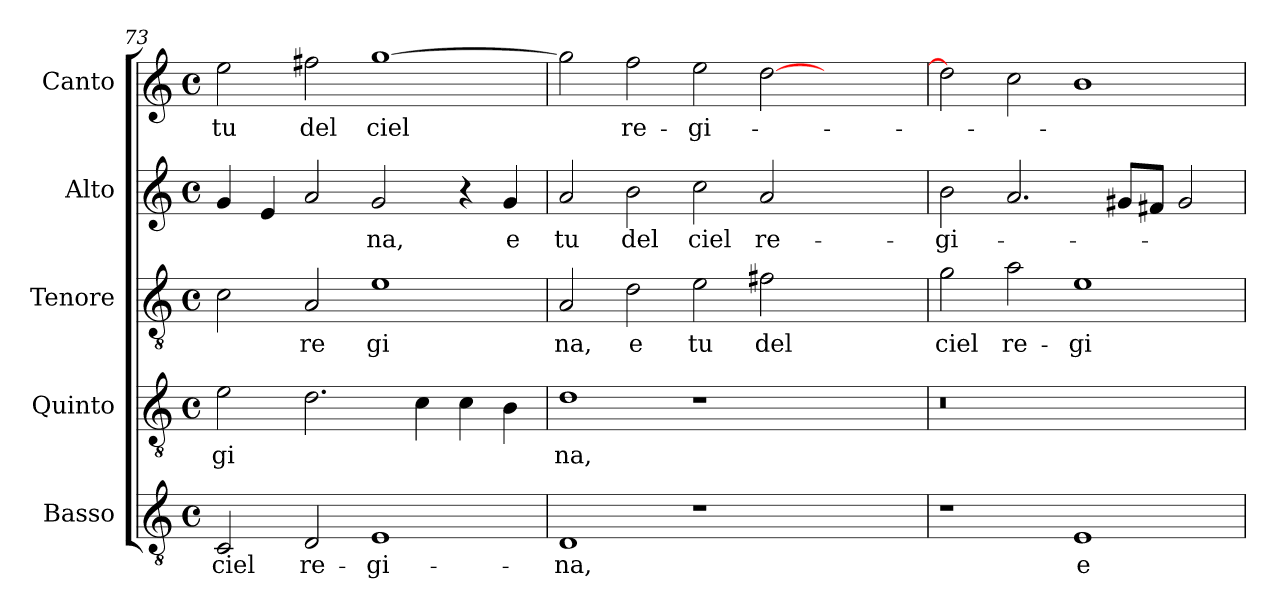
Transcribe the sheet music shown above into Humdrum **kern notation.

**kern	**text	**kern	**text	**kern	**text	**kern	**text	**kern	**text
*part5	*part5	*part4	*part4	*part3	*part3	*part2	*part2	*part1	*part1
*staff5	*staff5	*staff4	*staff4	*staff3	*staff3	*staff2	*staff2	*staff1	*staff1
*I"Basso	*	*I"Quinto	*	*I"Tenore	*	*I"Alto	*	*I"Canto	*
*clefGv2	*	*clefGv2	*	*clefGv2	*	*clefG2	*	*clefG2	*
*k[]	*	*	*	*	*	*	*	*	*
*C:	*	*	*	*	*	*	*	*	*
*M4/4	*	*M4/4	*	*M4/4	*	*M4/4	*	*M4/4	*
*met(c)	*	*met(c)	*	*met(c)	*	*met(c)	*	*met(c)	*
=73	=73	=73	=73	=73	=73	=73	=73	=73	=73
!	!LO:LY:b:cj	!	!LO:LY:b:cj	!	!	!	!	!	!LO:LY:b:cj
2C/	ciel	2e\	gi	2c\	.	4g/	.	2ee\	tu
.	.	.	.	.	.	4e/	.	.	.
!	!LO:LY:b:cj	!	!	!	!LO:LY:b:cj	!	!	!	!LO:LY:b:cj
2D/	re-	2.d\	.	2A/	re	2a/	.	2ff#X\	del
!	!LO:LY:b:cj	!	!	!	!LO:LY:b:cj	!	!LO:LY:b:cj	!	!LO:LY:b:cj
1E	-gi-	.	.	1e	gi	2g/	-na,	[>1gg	ciel
.	.	4c\	.	.	.	.	.	.	.
.	.	4c\	.	.	.	4r	.	.	.
!	!	!	!	!	!	!	!LO:LY:b:cj	!	!
.	.	4B\	.	.	.	4g/	e	.	.
!!LO:LB:g=z
=74	=74	=74	=74	=74	=74	=74	=74	=74	=74
!	!LO:LY:b:cj	!	!LO:LY:b:cj	!	!LO:LY:b:cj	!	!LO:LY:b:cj	!	!
1D	-na,	1d	na,	2A/	na,	2a/	tu	2gg\]	.
!	!	!	!	!	!LO:LY:b:cj	!	!LO:LY:b:cj	!	!LO:LY:b:cj
.	.	.	.	2d\	e	2b\	del	2ff\	re-
!LO:N:vis=1	!	!LO:N:vis=1	!	!	!LO:LY:b:cj	!	!LO:LY:b:cj	!	!LO:LY:b:cj
0r	.	0r	.	2e\	tu	2cc\	ciel	2ee\	-gi-
!	!	!	!	!	!LO:LY:b:cj	!	!LO:LY:b:cj	!	!
.	.	.	.	2f#X\	del	2a/	re-	[>2dd\	.
.	.	.	.	1ryy	.	1ryy	.	1ryy	.
=75	=75	=75	=75	=75	=75	=75	=75	=75	=75
!	!	!	!	!	!LO:LY:b:cj	!	!LO:LY:b:cj	!	!
1r	.	0r	.	2g\	ciel	2b\	-gi-	2dd\]	.
!	!	!	!	!	!LO:LY:b:cj	!	!	!	!
.	.	.	.	2a\	re-	2.a/	.	2cc\	.
!	!LO:LY:b:cj	!	!	!	!LO:LY:b:cj	!	!	!	!
1E	e	.	.	1e	-gi-	.	.	1b	.
.	.	.	.	.	.	8g#/L	.	.	.
.	.	.	.	.	.	8f#/J	.	.	.
.	.	.	.	.	.	2g#/	.	.	.
=	=	=	=	=	=	=	=	=	=
*-	*-	*-	*-	*-	*-	*-	*-	*-	*-
